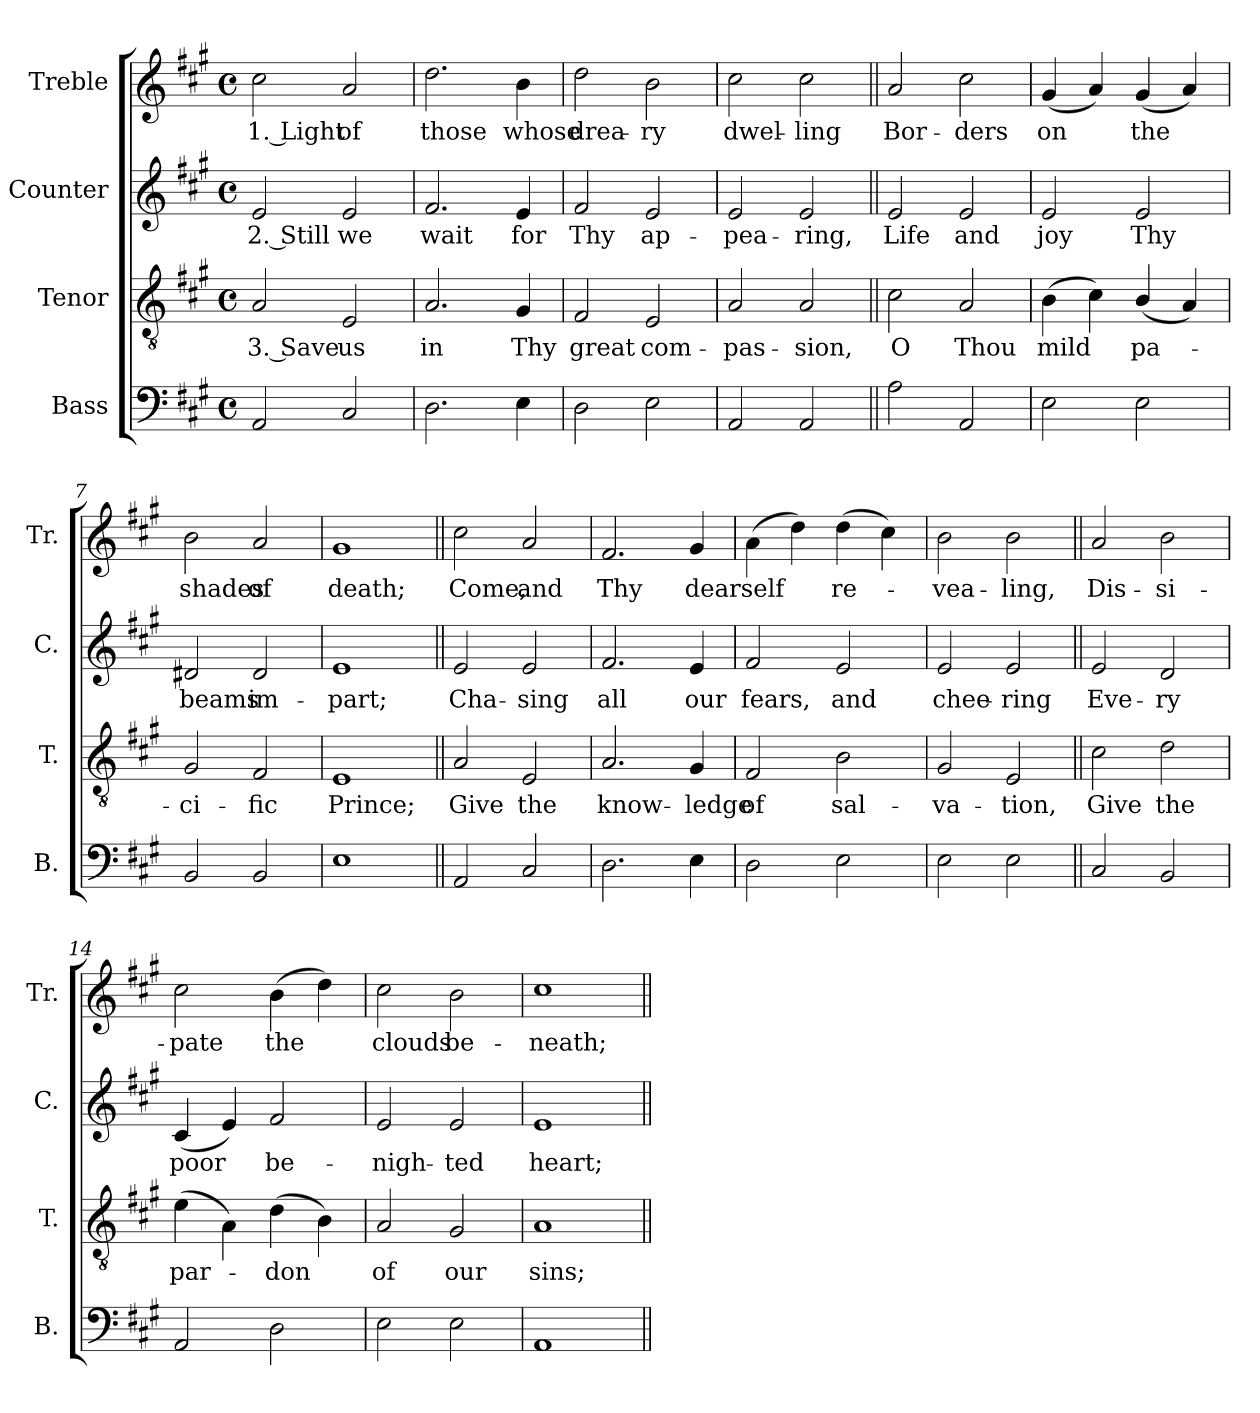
**kern	**kern	**text	**kern	**text	**kern	**text
*part4	*part3	*part3	*part2	*part2	*part1	*part1
*staff4	*staff3	*staff3	*staff2	*staff2	*staff1	*staff1
*I"Bass	*I"Tenor	*	*I"Counter	*	*I"Treble	*
*I'B.	*I'T.	*	*I'C.	*	*I'Tr.	*
*clefF4	*clefGv2	*	*clefG2	*	*clefG2	*
*k[f#c#g#]	*k[f#c#g#]	*	*k[f#c#g#]	*	*k[f#c#g#]	*
*M4/4	*M4/4	*	*M4/4	*	*M4/4	*
*met(c)	*met(c)	*	*met(c)	*	*met(c)	*
*MM160	*MM160	*	*MM160	*	*MM160	*
=1	=1	=1	=1	=1	=1	=1
2AA/	2A/	3. Save	2e/	2. Still	2cc#\	1. Light
2C#/	2E/	us	2e/	we	2a/	of
=2	=2	=2	=2	=2	=2	=2
2.D\	2.A/	in	2.f#/	wait	2.dd\	those
4E\	4G#/	Thy	4e/	for	4b\	whose
=3	=3	=3	=3	=3	=3	=3
2D\	2F#/	great	2f#/	Thy	2dd\	drea-
2E\	2E/	com-	2e/	ap-	2b\	-ry
=4	=4	=4	=4	=4	=4	=4
2AA/	2A/	-pas-	2e/	-pea-	2cc#\	dwel-
2AA/	2A/	-sion,	2e/	-ring,	2cc#\	-ling
=5||	=5||	=5||	=5||	=5||	=5||	=5||
2A\	2c#\	O	2e/	Life	2a/	Bor-
2AA/	2A/	Thou	2e/	and	2cc#\	-ders
=6	=6	=6	=6	=6	=6	=6
2E\	(4B\	mild	2e/	joy	(4g#/	on
.	4c#\)	.	.	.	4a/)	.
2E\	(4B/	pa-	2e/	Thy	(4g#/	the
.	4A/)	.	.	.	4a/)	.
=7	=7	=7	=7	=7	=7	=7
2BB/	2G#/	-ci-	2d#X/	beams	2b\	shades
2BB/	2F#/	-fic	2d#/	im-	2a/	of
=8	=8	=8	=8	=8	=8	=8
1E	1E	Prince;	1e	-part;	1g#	death;
=9||	=9||	=9||	=9||	=9||	=9||	=9||
2AA/	2A/	Give	2e/	Cha-	2cc#\	Come,
2C#/	2E/	the	2e/	-sing	2a/	and
=10	=10	=10	=10	=10	=10	=10
2.D\	2.A/	know-	2.f#/	all	2.f#/	Thy
4E\	4G#/	-ledge	4e/	our	4g#/	dear
=11	=11	=11	=11	=11	=11	=11
2D\	2F#/	of	2f#/	fears,	(4a\	self
.	.	.	.	.	4dd\)	.
2E\	2B\	sal-	2e/	and	(4dd\	re-
.	.	.	.	.	4cc#\)	.
=12	=12	=12	=12	=12	=12	=12
2E\	2G#/	-va-	2e/	chee-	2b\	-vea-
2E\	2E/	-tion,	2e/	-ring	2b\	-ling,
=13||	=13||	=13||	=13||	=13||	=13||	=13||
2C#/	2c#\	Give	2e/	Eve-	2a/	Dis-
2BB/	2d\	the	2d/	-ry	2b\	-si-
=14	=14	=14	=14	=14	=14	=14
2AA/	(4e\	par-	(4c#/	poor	2cc#\	-pate
.	4A\)	.	4e/)	.	.	.
2D\	(4d\	-don	2f#/	be-	(4b\	the
.	4B\)	.	.	.	4dd\)	.
=15	=15	=15	=15	=15	=15	=15
2E\	2A/	of	2e/	-nigh-	2cc#\	clouds
2E\	2G#/	our	2e/	-ted	2b\	be-
=16	=16	=16	=16	=16	=16	=16
1AA	1A	sins;	1e	heart;	1cc#	-neath;
=||	=||	=||	=||	=||	=||	=||
*-	*-	*-	*-	*-	*-	*-
